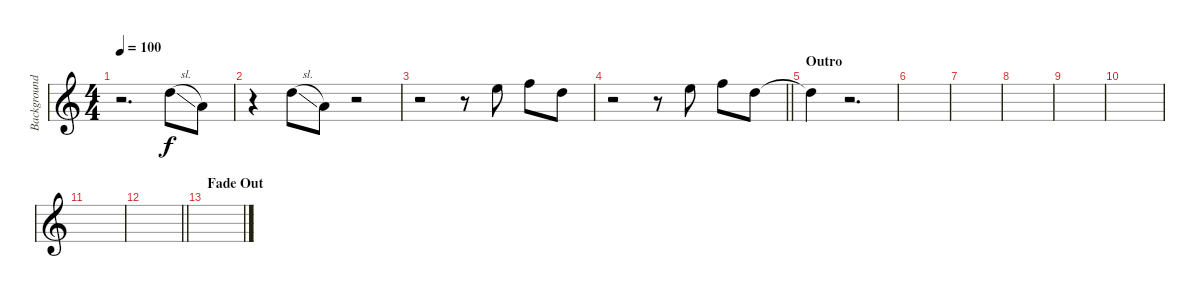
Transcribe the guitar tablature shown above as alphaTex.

\track ("Background Vocals (Fergie)" "Background") {instrument lead2sawtooth}
\staff {score}
\tuning (E4 B3 G3 D3 A2 E2) {hide}
\ts (4 4)
\tempo 100
\clef g2
\ks c
r.2{d dy f} 10.1{sl}.8 5.1.8 |
r.4 10.1{sl}.8 5.1.8 r.2 |
r.2 r.8 12.1.8 13.1.8 10.1.8 |
\barLineRight lightlight
r.2 r.8 12.1.8 13.1.8 10.1.8 |
\section ("" "Outro")
10.1{t}.4 r.2{d} |
|
|
|
|
|
|
\barLineRight lightlight
|
\section ("" "Fade Out")
